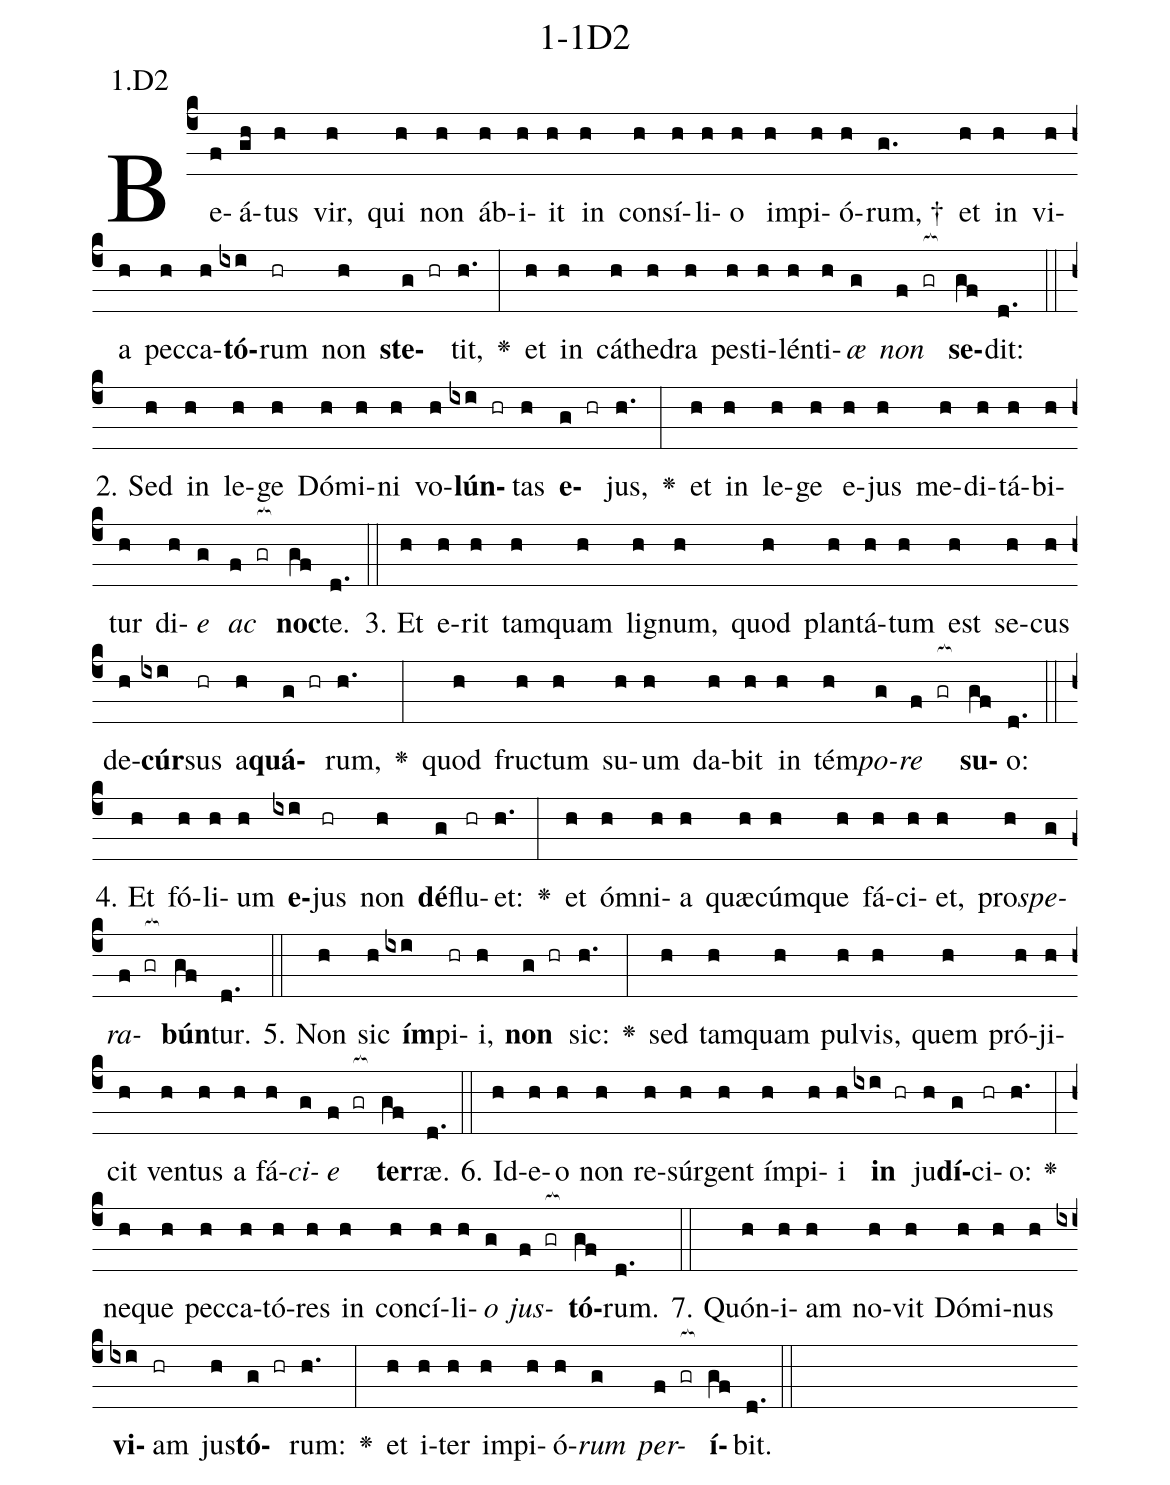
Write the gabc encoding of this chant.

name: 1-1D2;
annotation: 1.D2;
%%
(c4)Be(f)á(gh)tus(h) vir,(h) qui(h) non(h) áb(h)i(h)it(h) in(h) con(h)sí(h)li(h)o(h) im(h)pi(h)ó(h)rum, †(g.) et(h) in(h) vi(h)a(h) pec(h)ca(h)<b>tó</b>(ixi)rum(hr) non(h) <b>ste</b>(g hr)tit,(h.) <v>\greheightstar</v>(:) et(h) in(h) cá(h)the(h)dra(h) pes(h)ti(h)lén(h)ti(h)<i>æ</i>(g) <i>non</i>(f gr[ocb:1{]) <b>se</b>(gf[ocb:0}])dit:(d.) (::)
2. Sed(h) in(h) le(h)ge(h) Dó(h)mi(h)ni(h) vo(h)<b>lún</b>(ixi hr)tas(h) <b>e</b>(g hr)jus,(h.) <v>\greheightstar</v>(:) et(h) in(h) le(h)ge(h) e(h)jus(h) me(h)di(h)tá(h)bi(h)tur(h) di(h)<i>e</i>(g) <i>ac</i>(f gr[ocb:1{]) <b>noc</b>(gf[ocb:0}])te.(d.) (::)
3. Et(h) e(h)rit(h) tam(h)quam(h) li(h)gnum,(h) quod(h) plan(h)tá(h)tum(h) est(h) se(h)cus(h) de(h)<b>cúr</b>(ixi)sus(hr) a(h)<b>quá</b>(g hr)rum,(h.) <v>\greheightstar</v>(:) quod(h) fruc(h)tum(h) su(h)um(h) da(h)bit(h) in(h) tém(h)<i>po</i>(g)<i>re</i>(f gr[ocb:1{]) <b>su</b>(gf[ocb:0}])o:(d.) (::)
4. Et(h) fó(h)li(h)um(h) <b>e</b>(ixi)jus(hr) non(h) <b>dé</b>(g)flu(hr)et:(h.) <v>\greheightstar</v>(:) et(h) óm(h)ni(h)a(h) quæ(h)cúm(h)que(h) fá(h)ci(h)et,(h) pro(h)<i>spe</i>(g)<i>ra</i>(f gr[ocb:1{])<b>bún</b>(gf[ocb:0}])tur.(d.) (::)
5. Non(h) sic(h) <b>ím</b>(ixi)pi(hr)i,(h) <b>non</b>(g hr) sic:(h.) <v>\greheightstar</v>(:) sed(h) tam(h)quam(h) pul(h)vis,(h) quem(h) pró(h)ji(h)cit(h) ven(h)tus(h) a(h) fá(h)<i>ci</i>(g)<i>e</i>(f gr[ocb:1{]) <b>ter</b>(gf[ocb:0}])ræ.(d.) (::)
6. Id(h)e(h)o(h) non(h) re(h)súr(h)gent(h) ím(h)pi(h)i(h) <b>in</b>(ixi hr) ju(h)<b>dí</b>(g)ci(hr)o:(h.) <v>\greheightstar</v>(:) ne(h)que(h) pec(h)ca(h)tó(h)res(h) in(h) con(h)cí(h)li(h)<i>o</i>(g) <i>jus</i>(f gr[ocb:1{])<b>tó</b>(gf[ocb:0}])rum.(d.) (::)
7. Quón(h)i(h)am(h) no(h)vit(h) Dó(h)mi(h)nus(h) <b>vi</b>(ixi)am(hr) jus(h)<b>tó</b>(g hr)rum:(h.) <v>\greheightstar</v>(:) et(h) i(h)ter(h) im(h)pi(h)ó(h)<i>rum</i>(g) <i>per</i>(f gr[ocb:1{])<b>í</b>(gf[ocb:0}])bit.(d.) (::)
